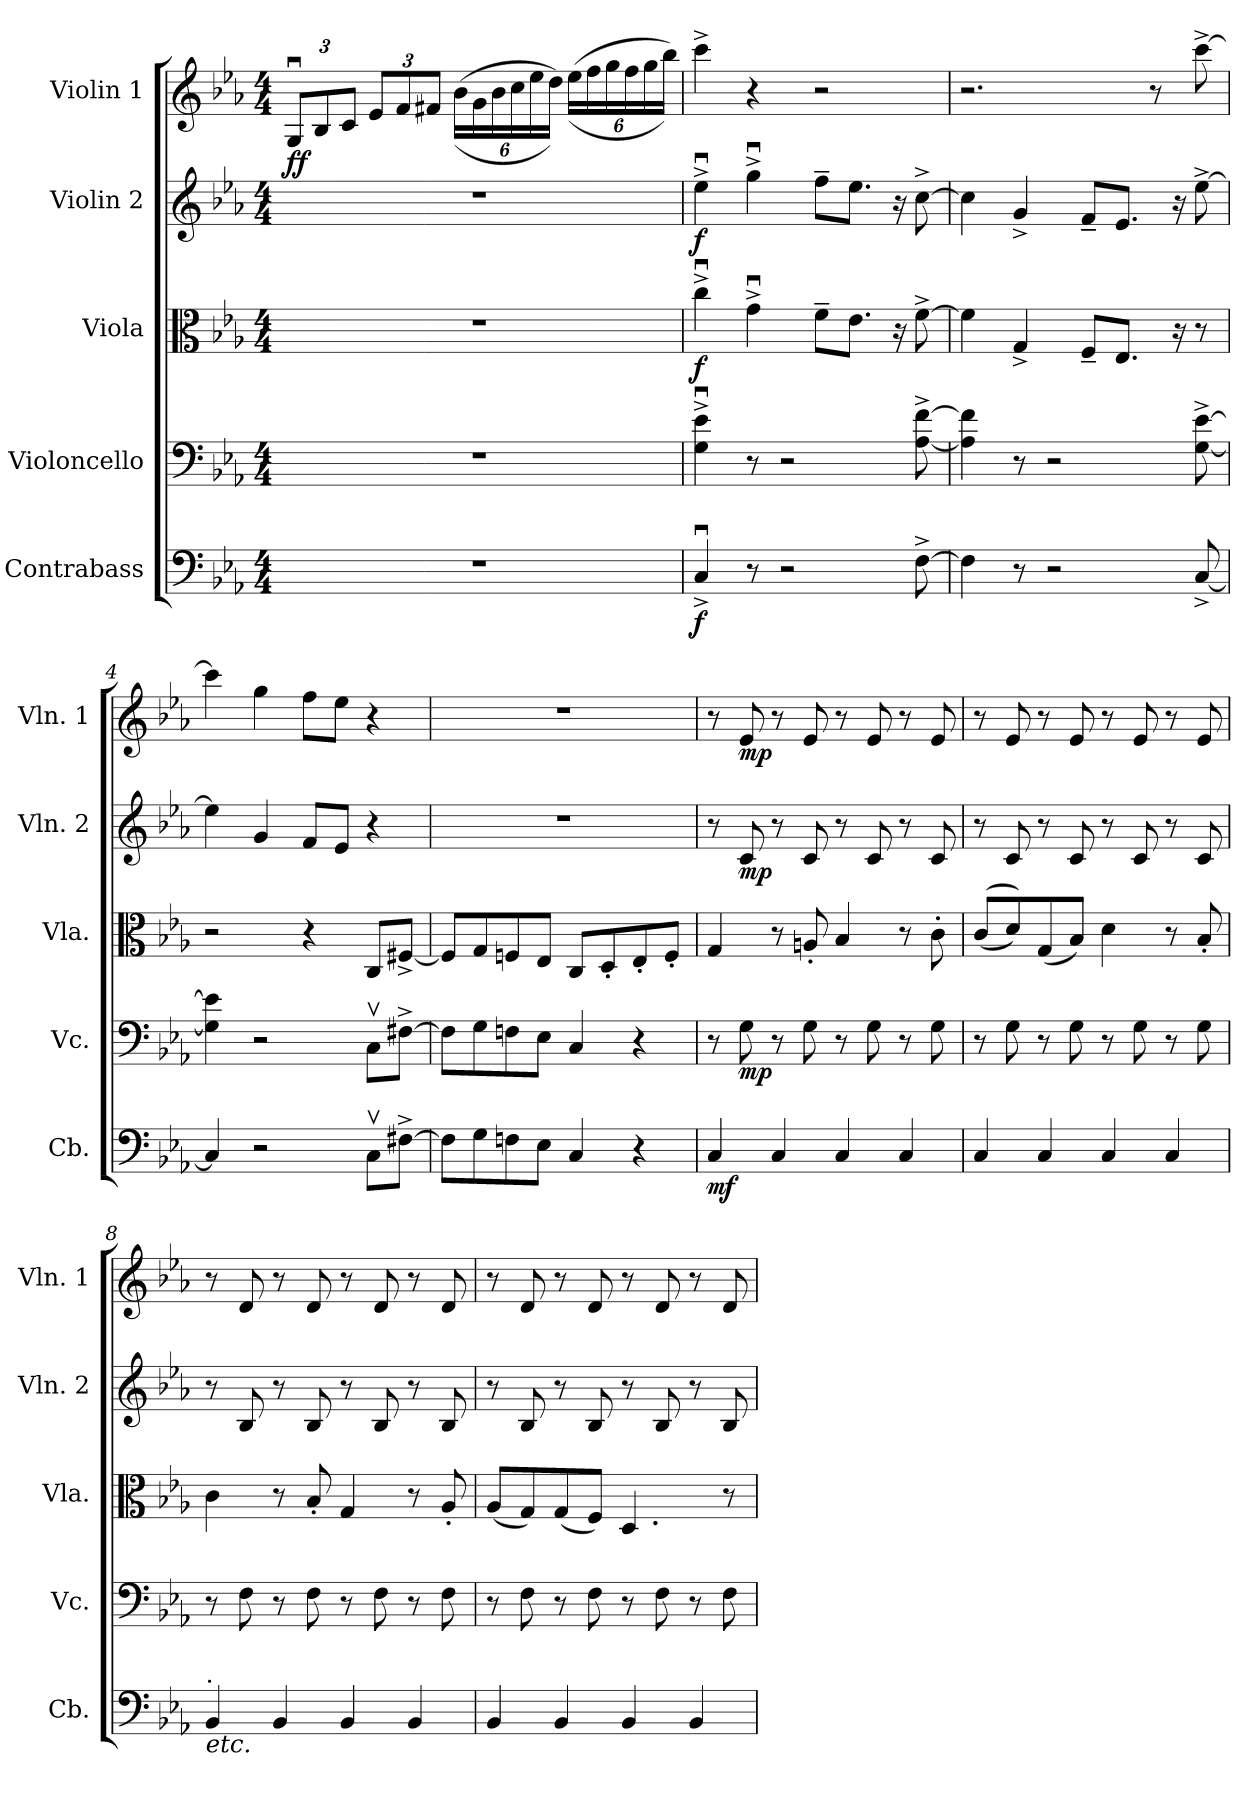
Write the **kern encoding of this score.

**kern	**dynam	**kern	**dynam	**kern	**dynam	**kern	**dynam	**kern	**dynam
*part5	*part5	*part4	*part4	*part3	*part3	*part2	*part2	*part1	*part1
*staff5	*staff5	*staff4	*staff4	*staff3	*staff3	*staff2	*staff2	*staff1	*staff1
*I"Contrabass	*	*I"Violoncello	*	*I"Viola	*	*I"Violin 2	*	*I"Violin 1	*
*I'Cb.	*	*I'Vc.	*	*I'Vla.	*	*I'Vln. 2	*	*I'Vln. 1	*
*clefF4	*	*clefF4	*	*clefC3	*	*clefG2	*	*clefG2	*
*ITrd7c12	*	*	*	*	*	*	*	*	*
*k[b-e-a-]	*	*k[b-e-a-]	*	*k[b-e-a-]	*	*k[b-e-a-]	*	*k[b-e-a-]	*
*M4/4	*	*M4/4	*	*M4/4	*	*M4/4	*	*M4/4	*
*MM175	*	*MM175	*	*MM175	*	*MM175	*	*MM175	*
*	*	*	*	*	*	*	*	*Xbrackettup	*
=1	=1	=1	=1	=1	=1	=1	=1	=1	=1
!	!	!	!	!	!	!	!	!	!LO:DY:b
1r	.	1r	.	1r	.	1r	.	12Gu/L	ff
.	.	.	.	.	.	.	.	12B-/	.
.	.	.	.	.	.	.	.	12c/J	.
.	.	.	.	.	.	.	.	12e-/L	.
.	.	.	.	.	.	.	.	12f/	.
.	.	.	.	.	.	.	.	12f#X/J	.
.	.	.	.	.	.	.	.	(>(>24b-\LL	.
.	.	.	.	.	.	.	.	24g\	.
.	.	.	.	.	.	.	.	24b-\	.
.	.	.	.	.	.	.	.	24cc\	.
.	.	.	.	.	.	.	.	24ee-\	.
.	.	.	.	.	.	.	.	24dd\JJ))	.
.	.	.	.	.	.	.	.	(>(>24ee-\LL	.
.	.	.	.	.	.	.	.	24ff\	.
.	.	.	.	.	.	.	.	24gg\	.
.	.	.	.	.	.	.	.	24ff\	.
.	.	.	.	.	.	.	.	24gg\	.
.	.	.	.	.	.	.	.	24bb-\JJ))	.
=2	=2	=2	=2	=2	=2	=2	=2	=2	=2
!	!LO:DY:b	!	!	!	!LO:DY:b	!	!LO:DY:b	!	!
4CCu^/	f	4G\u^ 4e-\u^	.	4ccu^\	f	4ee-u^\	f	4ccc^\	.
8r	.	8r	.	4gu^\	.	4ggu^\	.	4r	.
2r	.	2r	.	.	.	.	.	.	.
.	.	.	.	8f~\L	.	8ff~\L	.	2r	.
.	.	.	.	8.e-\J	.	8.ee-\J	.	.	.
.	.	.	.	16r	.	16r	.	.	.
[8FF^\	.	[8A-\^ [8f\^	.	[8f^\	.	[8cc^\	.	.	.
=3	=3	=3	=3	=3	=3	=3	=3	=3	=3
4FF\]	.	4A-\] 4f\]	.	4f\]	.	4cc\]	.	2.r	.
8r	.	8r	.	4G^/	.	4g^/	.	.	.
2r	.	2r	.	.	.	.	.	.	.
.	.	.	.	8F~/L	.	8f~/L	.	.	.
.	.	.	.	8.E-/J	.	8.e-/J	.	.	.
.	.	.	.	.	.	.	.	8r	.
.	.	.	.	16r	.	16r	.	.	.
[8CC^/	.	[8G\^ [8e-\^	.	8r	.	[8ee-^\	.	[8ccc^\	.
!!LO:LB:g=z
=4	=4	=4	=4	=4	=4	=4	=4	=4	=4
4CC/]	.	4G\] 4e-\]	.	2r	.	4ee-\]	.	4ccc\]	.
2r	.	2r	.	.	.	4g/	.	4gg\	.
.	.	.	.	4r	.	8f/L	.	8ff\L	.
.	.	.	.	.	.	8e-/J	.	8ee-\J	.
8CCv\L	.	8Cv\L	.	8C/L	.	4r	.	4r	.
[8FF#X^\J	.	[8F#X^\J	.	[8F#X^/J	.	.	.	.	.
=5	=5	=5	=5	=5	=5	=5	=5	=5	=5
8FF#\L]	.	8F#\L]	.	8F#/L]	.	1r	.	1r	.
8GG\	.	8G\	.	8G/	.	.	.	.	.
8FFn\	.	8Fn\	.	8Fn/	.	.	.	.	.
8EE-\J	.	8E-\J	.	8E-/J	.	.	.	.	.
4CC/	.	4C/	.	8C/L	.	.	.	.	.
.	.	.	.	8D'/	.	.	.	.	.
4r	.	4r	.	8E-'/	.	.	.	.	.
.	.	.	.	8F'/J	.	.	.	.	.
=6	=6	=6	=6	=6	=6	=6	=6	=6	=6
!	!LO:DY:b	!	!	!	!	!	!	!	!
4CC/	mf	8r	.	4G/	.	8r	.	8r	.
!	!	!	!LO:DY:b	!	!	!	!LO:DY:b	!	!LO:DY:b
.	.	8G\	mp	.	.	8c/	mp	8e-/	mp
4CC/	.	8r	.	8r	.	8r	.	8r	.
.	.	8G\	.	8An'/	.	8c/	.	8e-/	.
4CC/	.	8r	.	4B-/	.	8r	.	8r	.
.	.	8G\	.	.	.	8c/	.	8e-/	.
4CC/	.	8r	.	8r	.	8r	.	8r	.
.	.	8G\	.	8c'\	.	8c/	.	8e-/	.
=7	=7	=7	=7	=7	=7	=7	=7	=7	=7
4CC/	.	8r	.	(<(<8c/L	.	8r	.	8r	.
.	.	8G\	.	8d/))	.	8c/	.	8e-/	.
4CC/	.	8r	.	(<8G/	.	8r	.	8r	.
.	.	8G\	.	8B-/J)	.	8c/	.	8e-/	.
4CC/	.	8r	.	4d\	.	8r	.	8r	.
.	.	8G\	.	.	.	8c/	.	8e-/	.
4CC/	.	8r	.	8r	.	8r	.	8r	.
.	.	8G\	.	8B-'/	.	8c/	.	8e-/	.
!!LO:PB:g=z
=8	=8	=8	=8	=8	=8	=8	=8	=8	=8
!LO:TX:a:t=.	!	!	!	!	!	!	!	!	!
!LO:TX:b:i:t=etc.	!	!	!	!	!	!	!	!	!
4BBB-/	.	8r	.	4c\	.	8r	.	8r	.
.	.	8F\	.	.	.	8B-/	.	8d/	.
4BBB-/	.	8r	.	8r	.	8r	.	8r	.
.	.	8F\	.	8B-'/	.	8B-/	.	8d/	.
4BBB-/	.	8r	.	4G/	.	8r	.	8r	.
.	.	8F\	.	.	.	8B-/	.	8d/	.
4BBB-/	.	8r	.	8r	.	8r	.	8r	.
.	.	8F\	.	8A-'/	.	8B-/	.	8d/	.
=9	=9	=9	=9	=9	=9	=9	=9	=9	=9
*	*	*	*	*^	*	*	*	*	*
4BBB-/	.	8r	.	(<8A-/L	2ryy	.	8r	.	8r	.
.	.	8F\	.	8G/)	.	.	8B-/	.	8d/	.
4BBB-/	.	8r	.	(<8G/	.	.	8r	.	8r	.
.	.	8F\	.	8F/J)	.	.	8B-/	.	8d/	.
4BBB-/	.	8r	.	4.D/	4.C/yy	.	8r	.	8r	.
.	.	8F\	.	.	.	.	8B-/	.	8d/	.
4BBB-/	.	8r	.	.	.	.	8r	.	8r	.
.	.	8F\	.	8r	8ryy	.	8B-/	.	8d/	.
*	*	*	*	*v	*v	*	*	*	*	*
=	=	=	=	=	=	=	=	=	=
*-	*-	*-	*-	*-	*-	*-	*-	*-	*-
